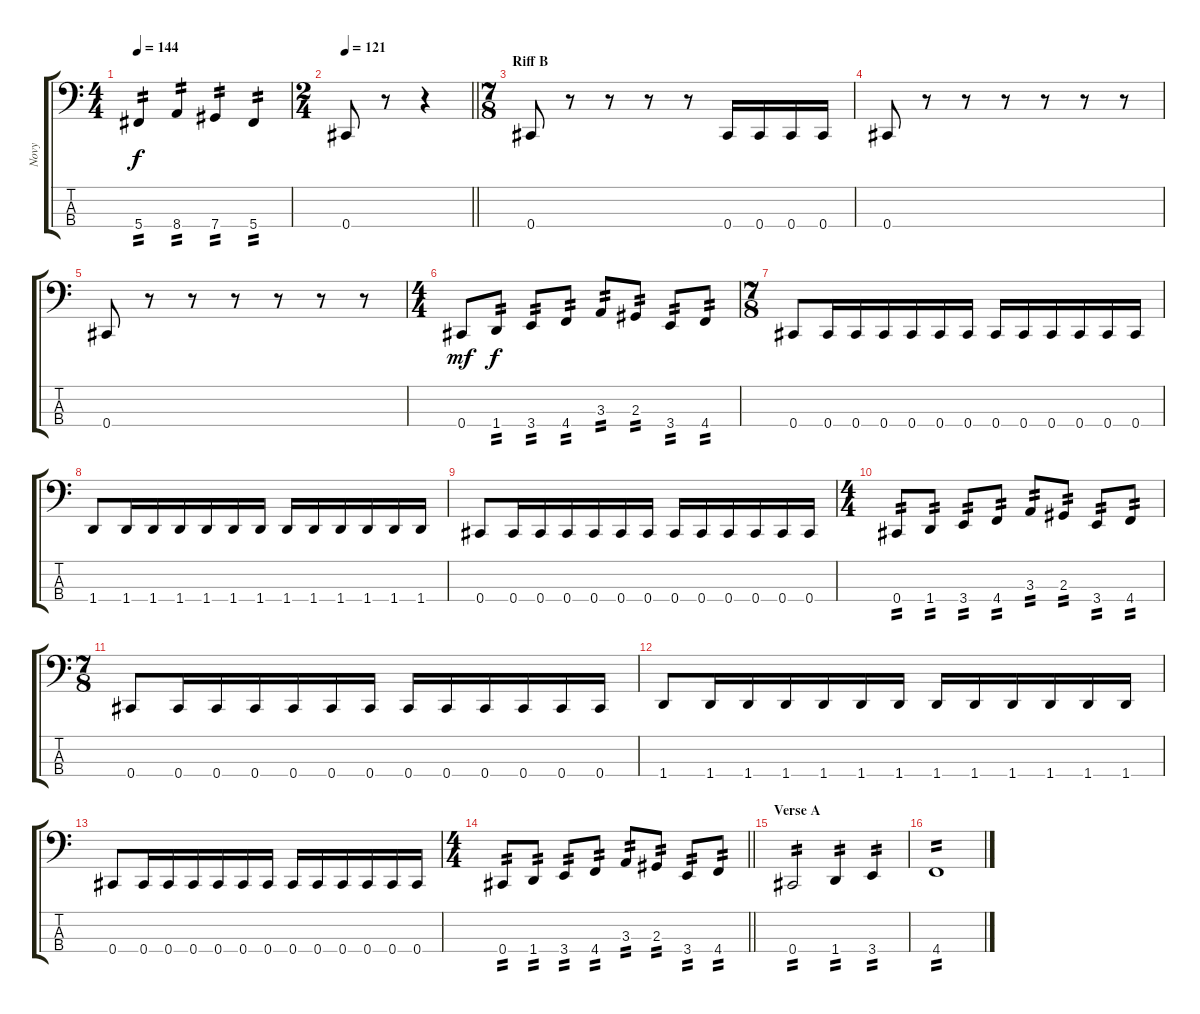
\track ("Novy" "Novy") {instrument electricbassfinger}
\staff {score tabs}
\tuning (E2 B1 Gb1 Db1) {hide}
\ts (4 4)
\tempo 144
\clef f4
\ks c
5.4.4{tp 2 dy f} 8.4.4{tp 2} 7.4.4{tp 2} 5.4.4{tp 2} |
\ts (2 4)
\tempo 121
\barLineRight lightlight
0.4.8 r.8 r.4 |
\ts (7 8)
\section ("" "Riff B")
0.4.8 r.8 r.8 r.8 r.8 0.4.16 0.4.16 0.4.16 0.4.16 |
0.4.8 r.8 r.8 r.8 r.8 r.8 r.8 |
0.4.8 r.8 r.8 r.8 r.8 r.8 r.8 |
\ts (4 4)
0.4.8{dy mf} 1.4.8{tp 2 dy f} 3.4.8{tp 2} 4.4.8{tp 2} 3.3.8{tp 2} 2.3.8{tp 2} 3.4.8{tp 2} 4.4.8{tp 2} |
\ts (7 8)
0.4.8 0.4.16 0.4.16 0.4.16 0.4.16 0.4.16 0.4.16 0.4.16 0.4.16 0.4.16 0.4.16 0.4.16 0.4.16 |
1.4.8 1.4.16 1.4.16 1.4.16 1.4.16 1.4.16 1.4.16 1.4.16 1.4.16 1.4.16 1.4.16 1.4.16 1.4.16 |
0.4.8 0.4.16 0.4.16 0.4.16 0.4.16 0.4.16 0.4.16 0.4.16 0.4.16 0.4.16 0.4.16 0.4.16 0.4.16 |
\ts (4 4)
0.4.8{tp 2} 1.4.8{tp 2} 3.4.8{tp 2} 4.4.8{tp 2} 3.3.8{tp 2} 2.3.8{tp 2} 3.4.8{tp 2} 4.4.8{tp 2} |
\ts (7 8)
0.4.8 0.4.16 0.4.16 0.4.16 0.4.16 0.4.16 0.4.16 0.4.16 0.4.16 0.4.16 0.4.16 0.4.16 0.4.16 |
1.4.8 1.4.16 1.4.16 1.4.16 1.4.16 1.4.16 1.4.16 1.4.16 1.4.16 1.4.16 1.4.16 1.4.16 1.4.16 |
0.4.8 0.4.16 0.4.16 0.4.16 0.4.16 0.4.16 0.4.16 0.4.16 0.4.16 0.4.16 0.4.16 0.4.16 0.4.16 |
\ts (4 4)
\barLineRight lightlight
0.4.8{tp 2} 1.4.8{tp 2} 3.4.8{tp 2} 4.4.8{tp 2} 3.3.8{tp 2} 2.3.8{tp 2} 3.4.8{tp 2} 4.4.8{tp 2} |
\section ("" "Verse A")
0.4.2{tp 2} 1.4.4{tp 2} 3.4.4{tp 2} |
4.4.1{tp 2}
